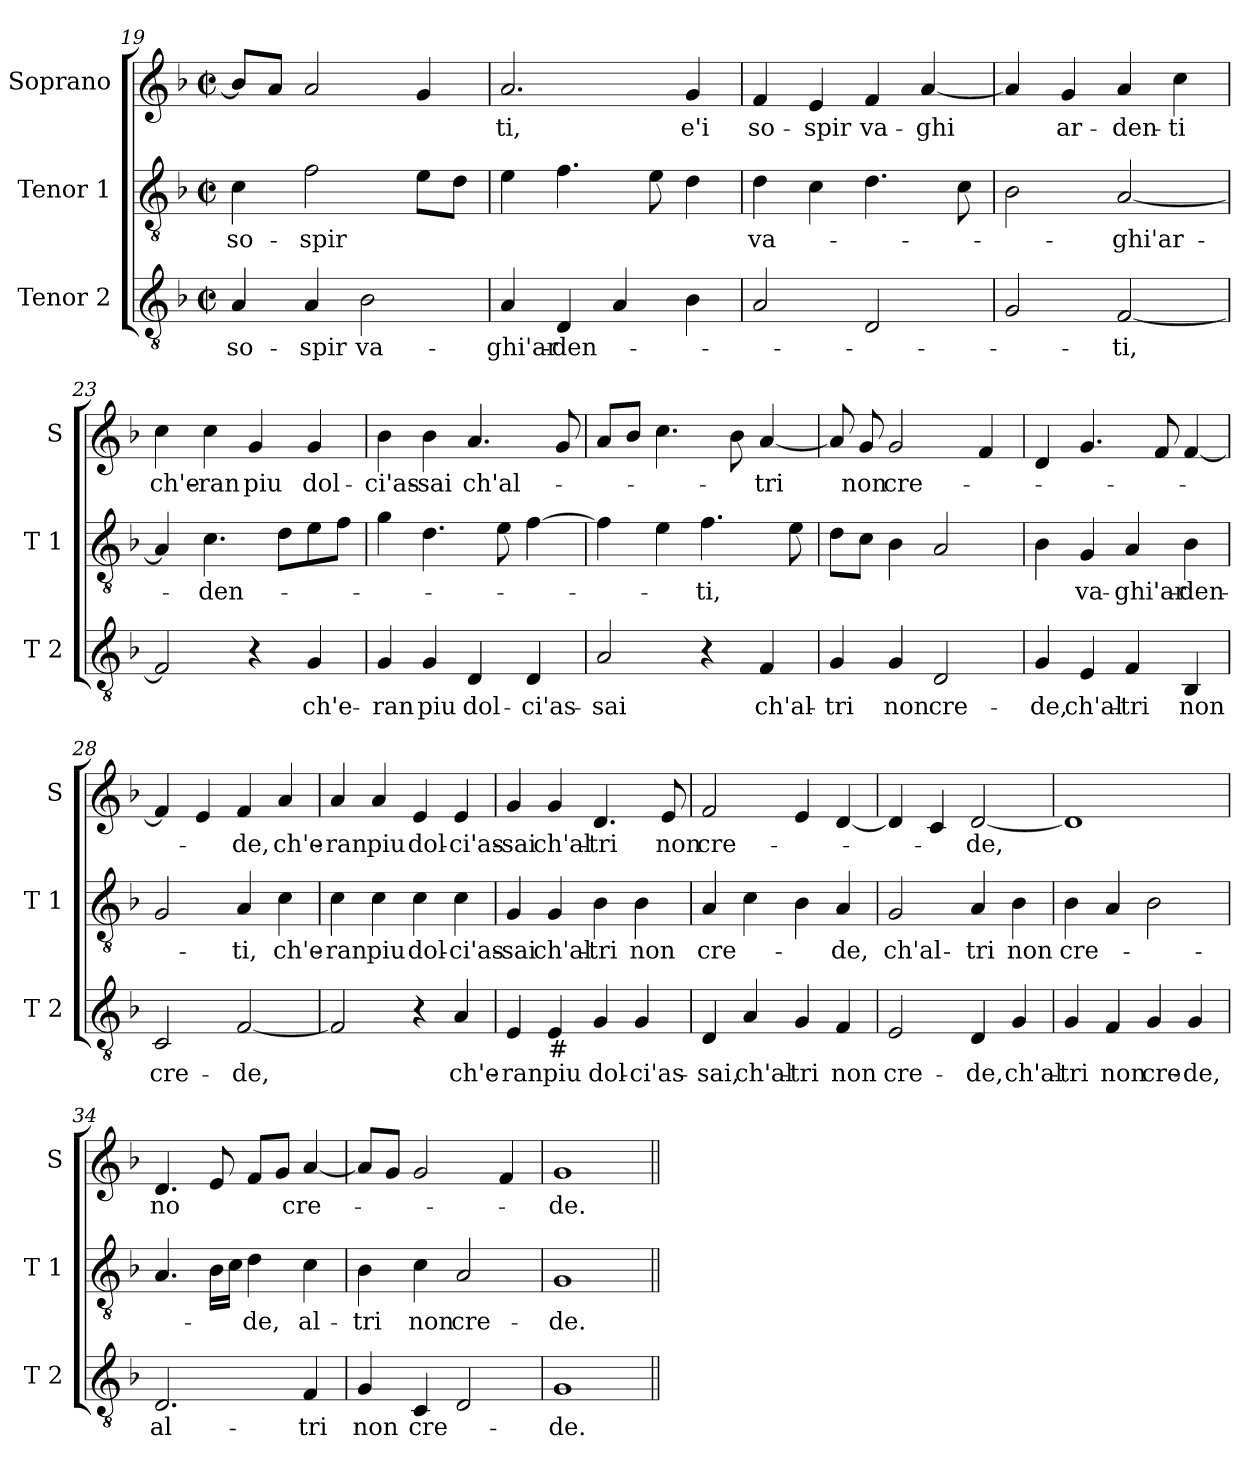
**kern	**text	**kern	**text	**kern	**text
*part3	*part3	*part2	*part2	*part1	*part1
*staff3	*staff3	*staff2	*staff2	*staff1	*staff1
*I"Tenor 2	*	*I"Tenor 1	*	*I"Soprano	*
*I'T 2	*	*I'T 1	*	*I'S	*
*clefGv2	*	*clefGv2	*	*clefG2	*
*k[b-]	*	*k[b-]	*	*k[b-]	*
*F:	*	*F:	*	*F:	*
*M2/2	*	*M2/2	*	*M2/2	*
*met(c|)	*	*met(c|)	*	*met(c|)	*
=19	=19	=19	=19	=19	=19
!	!LO:LY:b	!	!LO:LY:b	!	!
4A/	so-	4c\	so-	8b-/L]	.
.	.	.	.	8a/J	.
!	!LO:LY:b	!	!LO:LY:b	!	!
4A/	-spir	2f\	-spir	2a/	.
!	!LO:LY:b	!	!	!	!
2B-\	va-	.	.	.	.
.	.	8e\L	.	4g/	.
.	.	8d\J	.	.	.
=20	=20	=20	=20	=20	=20
!	!LO:LY:b	!	!	!	!LO:LY:b
4A/	-ghi'ar-	4e\	.	2.a/	-ti,
!	!LO:LY:b	!	!	!	!
4D/	-den-	4.f\	.	.	.
4A/	.	.	.	.	.
.	.	8e\	.	.	.
!	!	!	!	!	!LO:LY:b
4B-\	.	4d\	.	4g/	e'i
!!LO:LB:g=z
=21	=21	=21	=21	=21	=21
!	!	!	!LO:LY:b	!	!LO:LY:b
2A/	.	4d\	va-	4f/	so-
!	!	!	!	!	!LO:LY:b
.	.	4c\	.	4e/	-spir
!	!	!	!	!	!LO:LY:b
2D/	.	4.d\	.	4f/	va-
!	!	!	!	!	!LO:LY:b
.	.	.	.	[4a/	-ghi
.	.	8c\	.	.	.
=22	=22	=22	=22	=22	=22
2G/	.	2B-\	.	4a/]	.
!	!	!	!	!	!LO:LY:b
.	.	.	.	4g/	ar-
!	!LO:LY:b	!	!LO:LY:b	!	!LO:LY:b
[2F/	-ti,	[2A/	-ghi'ar-	4a/	-den-
!	!	!	!	!	!LO:LY:b
.	.	.	.	4cc\	-ti
=23	=23	=23	=23	=23	=23
!	!	!	!	!	!LO:LY:b
2F/]	.	4A/]	.	4cc\	ch'e-
!	!	!	!LO:LY:b	!	!LO:LY:b
.	.	4.c\	-den-	4cc\	-ran
!	!	!	!	!	!LO:LY:b
4r	.	.	.	4g/	piu
.	.	8d\L	.	.	.
!	!LO:LY:b	!	!	!	!LO:LY:b
4G/	ch'e-	8e\	.	4g/	dol-
.	.	8f\J	.	.	.
=24	=24	=24	=24	=24	=24
!	!LO:LY:b	!	!	!	!LO:LY:b
4G/	-ran	4g\	.	4b-\	-ci'as-
!	!LO:LY:b	!	!	!	!LO:LY:b
4G/	piu	4.d\	.	4b-\	-sai
!	!LO:LY:b	!	!	!	!LO:LY:b
4D/	dol-	.	.	4.a/	ch'al-
.	.	8e\	.	.	.
!	!LO:LY:b	!	!	!	!
4D/	-ci'as-	[4f\	.	.	.
.	.	.	.	8g/	.
=25	=25	=25	=25	=25	=25
!	!LO:LY:b	!	!	!	!
2A/	-sai	4f\]	.	8a/L	.
.	.	.	.	8b-/J	.
.	.	4e\	.	4.cc\	.
!	!	!	!LO:LY:b	!	!
4r	.	4.f\	-ti,	.	.
.	.	.	.	8b-\	.
!	!LO:LY:b	!	!	!	!LO:LY:b
4F/	ch'al-	.	.	[4a/	-tri
.	.	8e\	.	.	.
!!LO:LB:g=z
=26	=26	=26	=26	=26	=26
!	!LO:LY:b	!	!	!	!
4G/	-tri	8d\L	.	8a/]	.
!	!	!	!	!	!LO:LY:b
.	.	8c\J	.	8g/	non
!	!LO:LY:b	!	!	!	!LO:LY:b
4G/	non	4B-\	.	2g/	cre-
!	!LO:LY:b	!	!	!	!
2D/	cre-	2A/	.	.	.
.	.	.	.	4f/	.
=27	=27	=27	=27	=27	=27
!	!LO:LY:b	!	!	!	!
4G/	-de,	4B-\	.	4d/	.
!	!LO:LY:b	!	!LO:LY:b	!	!
4E/	ch'al-	4G/	va-	4.g/	.
!	!LO:LY:b	!	!LO:LY:b	!	!
4F/	-tri	4A/	-ghi'ar-	.	.
.	.	.	.	8f/	.
!	!LO:LY:b	!	!LO:LY:b	!	!
4BB-/	non	4B-\	-den-	[4f/	.
=28	=28	=28	=28	=28	=28
!	!LO:LY:b	!	!	!	!
2C/	cre-	2G/	.	4f/]	.
.	.	.	.	4e/	.
!	!LO:LY:b	!	!LO:LY:b	!	!LO:LY:b
[2F/	-de,	4A/	-ti,	4f/	-de,
!	!	!	!LO:LY:b	!	!LO:LY:b
.	.	4c\	ch'e-	4a/	ch'e-
=29	=29	=29	=29	=29	=29
!	!	!	!LO:LY:b	!	!LO:LY:b
2F/]	.	4c\	-ran	4a/	-ran
!	!	!	!LO:LY:b	!	!LO:LY:b
.	.	4c\	piu	4a/	piu
!	!	!	!LO:LY:b	!	!LO:LY:b
4r	.	4c\	dol-	4e/	dol-
!	!LO:LY:b	!	!LO:LY:b	!	!LO:LY:b
4A/	ch'e-	4c\	-ci'as-	4e/	-ci'as-
=30	=30	=30	=30	=30	=30
!	!LO:LY:b	!	!LO:LY:b	!	!LO:LY:b
4E/	-ran	4G/	-sai	4g/	-sai
!LO:TX:b:t=#	!	!	!	!	!
!	!LO:LY:b	!	!LO:LY:b	!	!LO:LY:b
4E/	piu	4G/	ch'al-	4g/	ch'al-
!	!LO:LY:b	!	!LO:LY:b	!	!LO:LY:b
4G/	dol-	4B-\	-tri	4.d/	-tri
!	!LO:LY:b	!	!LO:LY:b	!	!
4G/	-ci'as-	4B-\	non	.	.
!	!	!	!	!	!LO:LY:b
.	.	.	.	8e/	non
!!LO:LB:g=z
=31	=31	=31	=31	=31	=31
!	!LO:LY:b	!	!LO:LY:b	!	!LO:LY:b
4D/	-sai,	4A/	cre-	2f/	cre-
!	!LO:LY:b	!	!	!	!
4A/	ch'al-	4c\	.	.	.
!	!LO:LY:b	!	!	!	!
4G/	-tri	4B-\	.	4e/	.
!	!LO:LY:b	!	!LO:LY:b	!	!
4F/	non	4A/	-de,	[4d/	.
=32	=32	=32	=32	=32	=32
!	!LO:LY:b	!	!LO:LY:b	!	!
2E/	cre-	2G/	ch'al-	4d/]	.
.	.	.	.	4c/	.
!	!LO:LY:b	!	!LO:LY:b	!	!LO:LY:b
4D/	-de,	4A/	-tri	[2d/	-de,
!	!LO:LY:b	!	!LO:LY:b	!	!
4G/	ch'al-	4B-\	non	.	.
=33	=33	=33	=33	=33	=33
!	!LO:LY:b	!	!LO:LY:b	!	!
4G/	-tri	4B-\	cre-	1d]	.
!	!LO:LY:b	!	!	!	!
4F/	non	4A/	.	.	.
!	!LO:LY:b	!	!	!	!
4G/	cre-	2B-\	.	.	.
!	!LO:LY:b	!	!	!	!
4G/	-de,	.	.	.	.
=34	=34	=34	=34	=34	=34
!	!LO:LY:b	!	!	!	!LO:LY:b
2.D/	al-	4.A/	.	4.d/	no
.	.	16B-\LL	.	8e/	.
.	.	16c\JJ	.	.	.
!	!	!	!LO:LY:b	!	!
.	.	4d\	-de,	8f/L	.
.	.	.	.	8g/J	.
!	!LO:LY:b	!	!LO:LY:b	!	!LO:LY:b
4F/	-tri	4c\	al-	[4a/	cre-
=35	=35	=35	=35	=35	=35
!	!LO:LY:b	!	!LO:LY:b	!	!
4G/	non	4B-\	-tri	8a/L]	.
.	.	.	.	8g/J	.
!	!LO:LY:b	!	!LO:LY:b	!	!
4C/	cre-	4c\	non	2g/	.
!	!	!	!LO:LY:b	!	!
2D/	.	2A/	cre-	.	.
.	.	.	.	4f/	.
=36	=36	=36	=36	=36	=36
!	!LO:LY:b	!	!LO:LY:b	!	!LO:LY:b
1G	-de.	1G	-de.	1g	-de.
=||	=||	=||	=||	=||	=||
*-	*-	*-	*-	*-	*-
